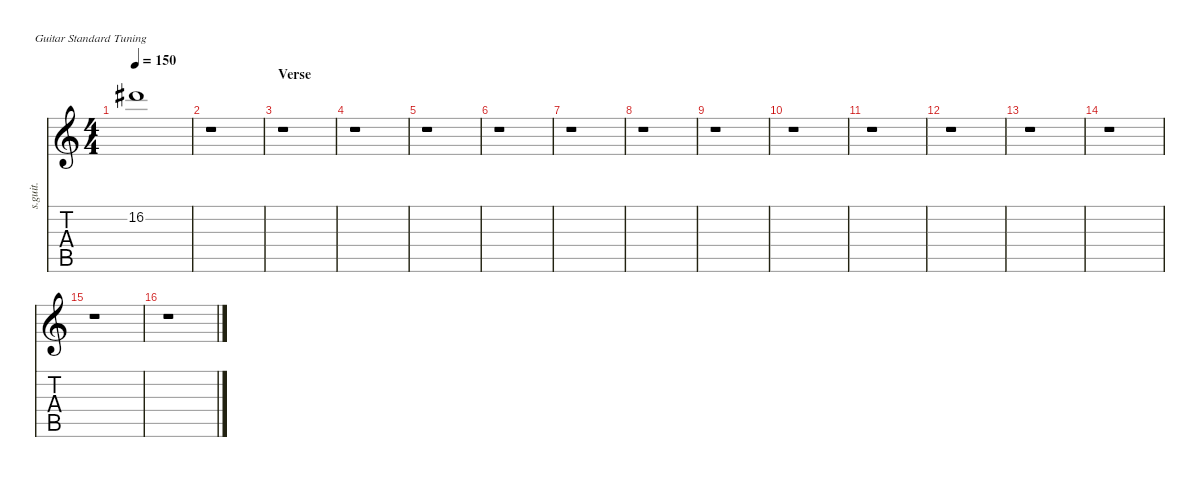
\defaultSystemsLayout 4
\hideDynamics
\bracketExtendMode nobrackets
\track ("Synth Pad 2" "s.guit.") {instrument lead2sawtooth}
\staff {score tabs}
\tuning (E4 B3 G3 D3 A2 E2)
\displaytranspose 12
\ts (4 4)
\tempo 150
\clef g2
\ks c
16.2{acc #}.1{lyrics (0 "") lyrics (1 "") lyrics (2 "") lyrics (3 "") lyrics (4 "") dy f} |
r.1 |
\section ("" "Verse")
r.1 |
r.1 |
r.1 |
r.1 |
r.1 |
r.1 |
r.1 |
r.1 |
r.1 |
r.1 |
r.1 |
r.1 |
r.1 |
r.1
